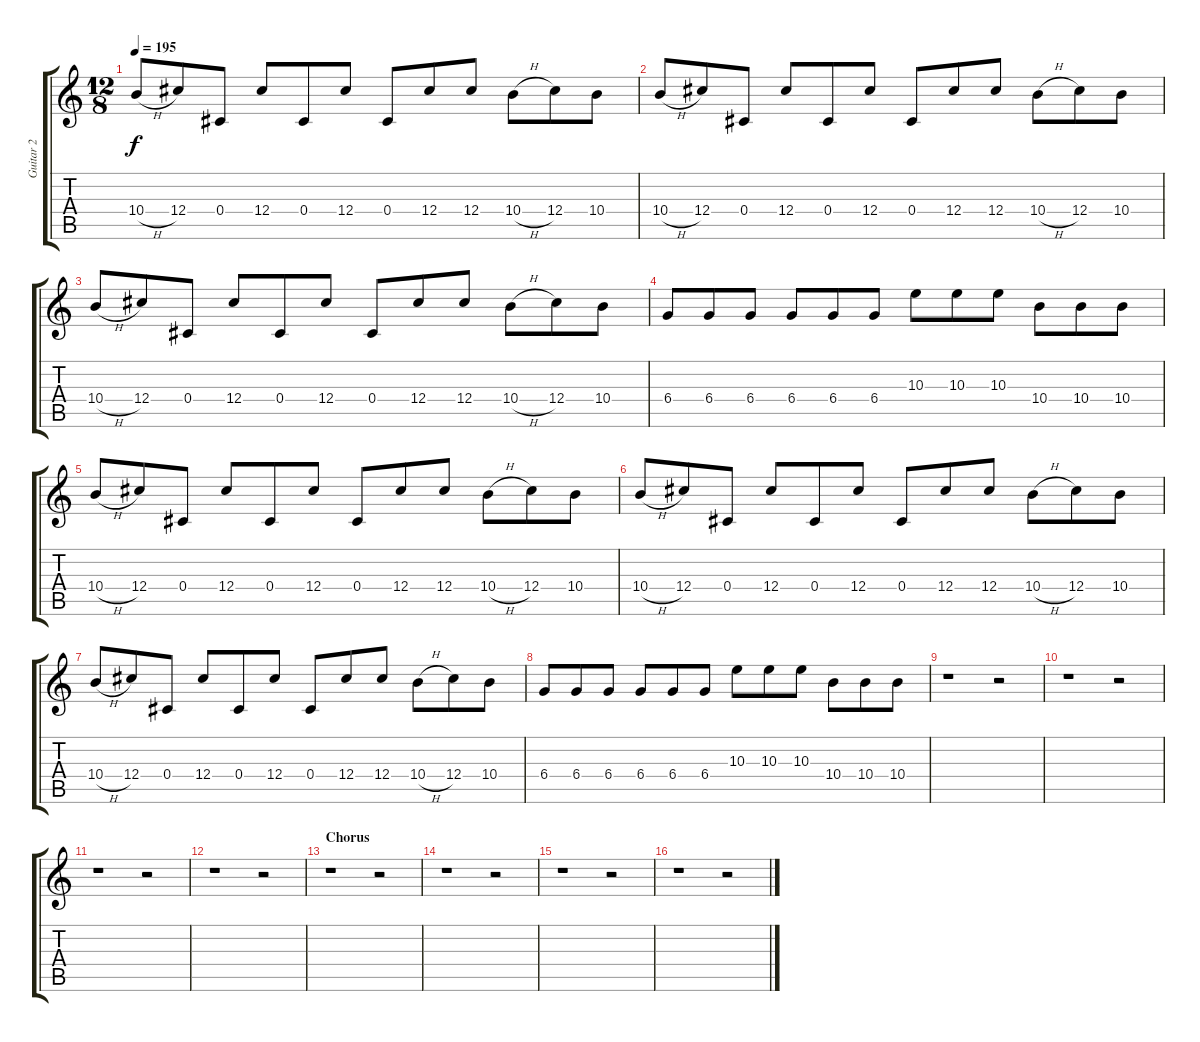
\track ("Guitar 2" "Guitar 2") {instrument distortionguitar}
\staff {score tabs}
\tuning (Eb4 Bb3 Gb3 Db3 Ab2 Db2) {hide}
\ts (12 8)
\tempo 195
\clef g2
\ks c
10.4{h}.8{dy f} 12.4.8 0.4.8 12.4.8 0.4.8 12.4.8 0.4.8 12.4.8 12.4.8 10.4{h}.8 12.4.8 10.4.8 |
10.4{h}.8 12.4.8 0.4.8 12.4.8 0.4.8 12.4.8 0.4.8 12.4.8 12.4.8 10.4{h}.8 12.4.8 10.4.8 |
10.4{h}.8 12.4.8 0.4.8 12.4.8 0.4.8 12.4.8 0.4.8 12.4.8 12.4.8 10.4{h}.8 12.4.8 10.4.8 |
6.4.8 6.4.8 6.4.8 6.4.8 6.4.8 6.4.8 10.3.8 10.3.8 10.3.8 10.4.8 10.4.8 10.4.8 |
10.4{h}.8 12.4.8 0.4.8 12.4.8 0.4.8 12.4.8 0.4.8 12.4.8 12.4.8 10.4{h}.8 12.4.8 10.4.8 |
10.4{h}.8 12.4.8 0.4.8 12.4.8 0.4.8 12.4.8 0.4.8 12.4.8 12.4.8 10.4{h}.8 12.4.8 10.4.8 |
10.4{h}.8 12.4.8 0.4.8 12.4.8 0.4.8 12.4.8 0.4.8 12.4.8 12.4.8 10.4{h}.8 12.4.8 10.4.8 |
6.4.8 6.4.8 6.4.8 6.4.8 6.4.8 6.4.8 10.3.8 10.3.8 10.3.8 10.4.8 10.4.8 10.4.8 |
r.1 r.2 |
r.1 r.2 |
r.1 r.2 |
r.1 r.2 |
\section ("" "Chorus")
r.1 r.2 |
r.1 r.2 |
r.1 r.2 |
r.1 r.2
